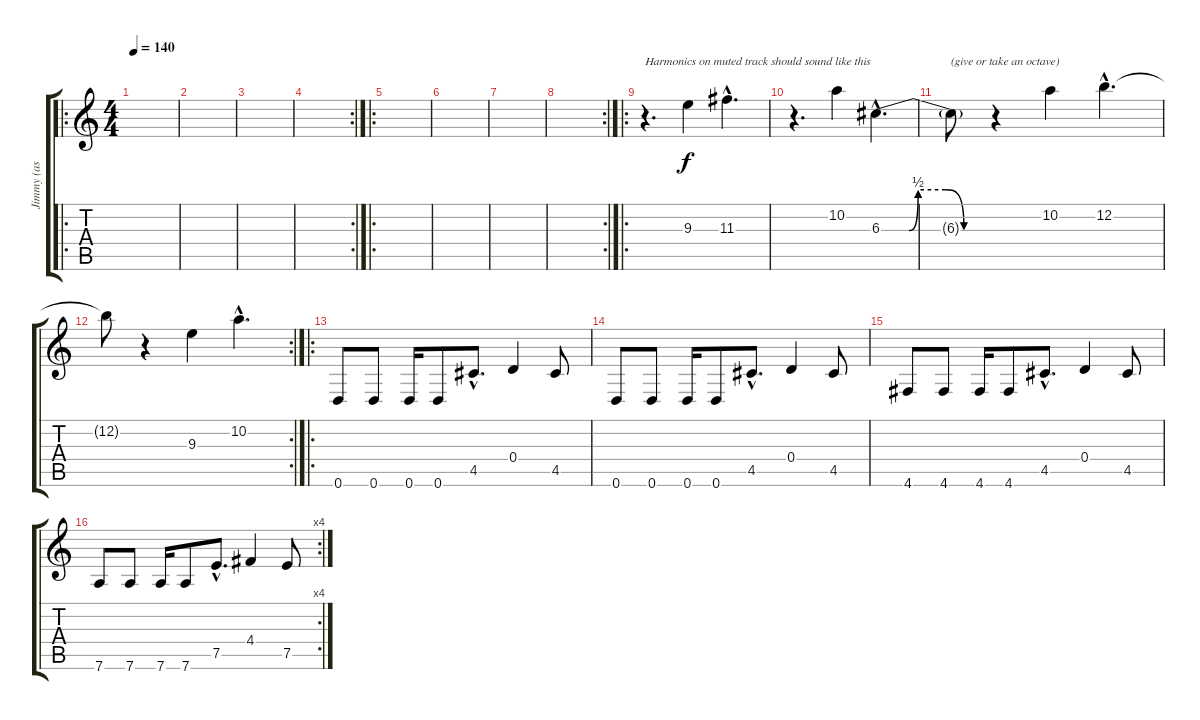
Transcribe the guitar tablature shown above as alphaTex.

\track ("Jimmy (as it sounds)" "Jimmy (as ") {instrument overdrivenguitar}
\staff {score tabs}
\tuning (E4 B3 G3 D3 A2 D2) {hide}
\ro
\ts (4 4)
\tempo 140
\clef g2
\ks c
|
|
|
\rc 2
|
\ro
|
|
|
\rc 2
|
\ro
r.4{d txt "Harmonics on muted track should sound like this"} 9.3.4 11.3{hac}.4{d} |
r.4{d} 10.2.4 6.3{be (custom 0 0 15 0 20 2 35 2 45 0 60 0) hac}.4{d} |
6.3{t}.8{txt "(give or take an octave)"} r.4 10.2.4 12.2{hac}.4{d} |
\rc 2
12.2{t}.8 r.4 9.3.4 10.2{hac}.4{d} |
\ro
0.6.8 0.6.8 0.6.16 0.6.8 4.5{hac}.8{d} 0.4.4 4.5.8 |
0.6.8 0.6.8 0.6.16 0.6.8 4.5{hac}.8{d} 0.4.4 4.5.8 |
4.6.8 4.6.8 4.6.16 4.6.8 4.5{hac}.8{d} 0.4.4 4.5.8 |
\rc 4
7.6.8 7.6.8 7.6.16 7.6.8 7.5{hac}.8{d} 4.4.4 7.5.8
